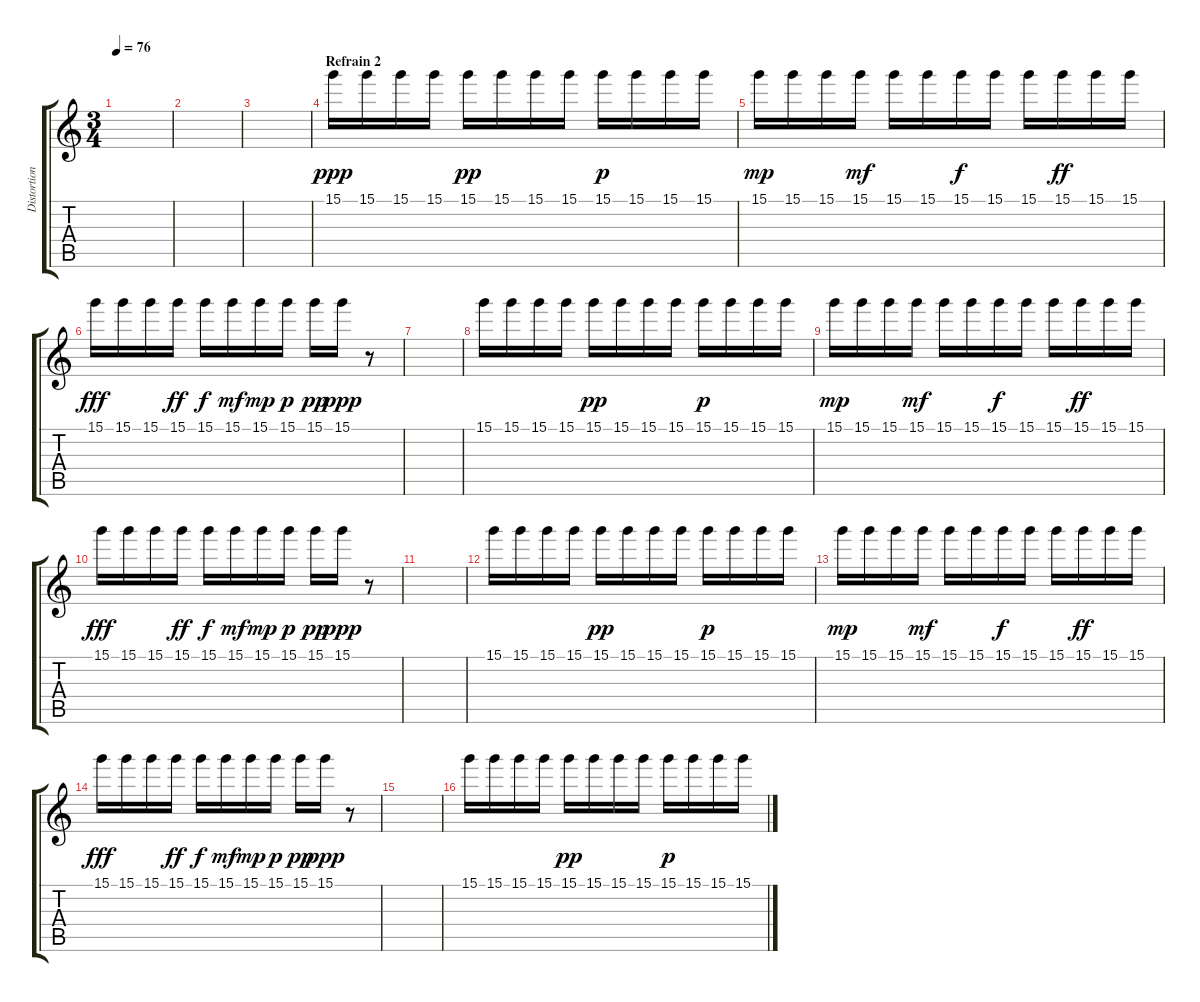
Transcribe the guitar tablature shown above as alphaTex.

\track ("Distortion guitar" "Distortion") {instrument distortionguitar}
\staff {score tabs}
\tuning (E4 B3 G3 D3 A2 E2) {hide}
\ts (3 4)
\tempo 76
\clef g2
\ks c
|
|
|
\section ("" "Refrain 2")
15.1.16{dy ppp} 15.1.16 15.1.16 15.1.16 15.1.16{dy pp} 15.1.16 15.1.16 15.1.16 15.1.16{dy p} 15.1.16 15.1.16 15.1.16 |
15.1.16{dy mp} 15.1.16 15.1.16 15.1.16{dy mf} 15.1.16 15.1.16 15.1.16{dy f} 15.1.16 15.1.16 15.1.16{dy ff} 15.1.16 15.1.16 |
15.1.16{dy fff} 15.1.16 15.1.16 15.1.16{dy ff} 15.1.16{dy f} 15.1.16{dy mf} 15.1.16{dy mp} 15.1.16{dy p} 15.1.16{dy pp} 15.1.16{dy ppp} r.8 |
|
15.1.16 15.1.16 15.1.16 15.1.16 15.1.16{dy pp} 15.1.16 15.1.16 15.1.16 15.1.16{dy p} 15.1.16 15.1.16 15.1.16 |
15.1.16{dy mp} 15.1.16 15.1.16 15.1.16{dy mf} 15.1.16 15.1.16 15.1.16{dy f} 15.1.16 15.1.16 15.1.16{dy ff} 15.1.16 15.1.16 |
15.1.16{dy fff} 15.1.16 15.1.16 15.1.16{dy ff} 15.1.16{dy f} 15.1.16{dy mf} 15.1.16{dy mp} 15.1.16{dy p} 15.1.16{dy pp} 15.1.16{dy ppp} r.8 |
|
15.1.16 15.1.16 15.1.16 15.1.16 15.1.16{dy pp} 15.1.16 15.1.16 15.1.16 15.1.16{dy p} 15.1.16 15.1.16 15.1.16 |
15.1.16{dy mp} 15.1.16 15.1.16 15.1.16{dy mf} 15.1.16 15.1.16 15.1.16{dy f} 15.1.16 15.1.16 15.1.16{dy ff} 15.1.16 15.1.16 |
15.1.16{dy fff} 15.1.16 15.1.16 15.1.16{dy ff} 15.1.16{dy f} 15.1.16{dy mf} 15.1.16{dy mp} 15.1.16{dy p} 15.1.16{dy pp} 15.1.16{dy ppp} r.8 |
|
15.1.16 15.1.16 15.1.16 15.1.16 15.1.16{dy pp} 15.1.16 15.1.16 15.1.16 15.1.16{dy p} 15.1.16 15.1.16 15.1.16
